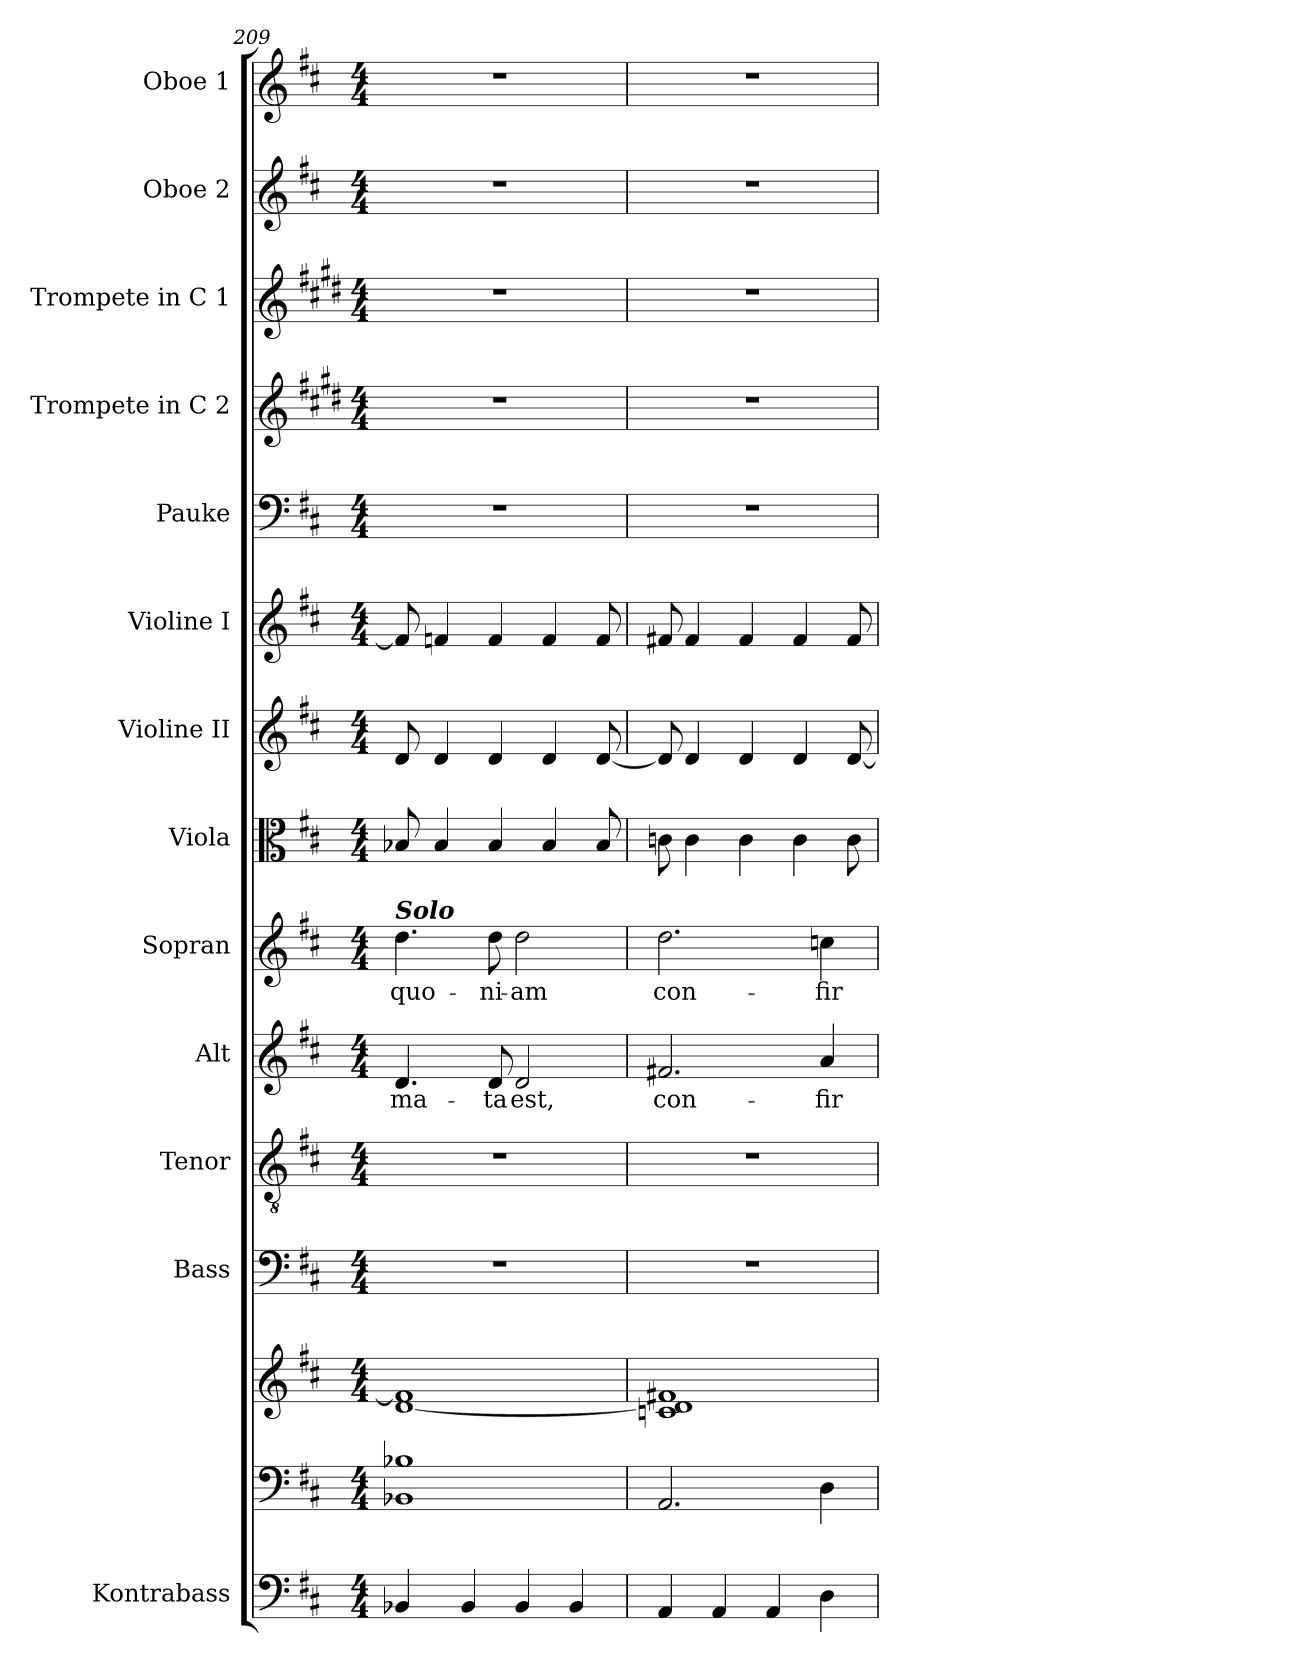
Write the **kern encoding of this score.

**kern	**kern	**kern	**kern	**kern	**kern	**text	**kern	**text	**kern	**kern	**kern	**kern	**kern	**kern	**kern	**kern
*part14	*part13	*part13	*part12	*part11	*part10	*part10	*part9	*part9	*part8	*part7	*part6	*part5	*part4	*part3	*part2	*part1
*staff15	*staff14	*staff13	*staff12	*staff11	*staff10	*staff10	*staff9	*staff9	*staff8	*staff7	*staff6	*staff5	*staff4	*staff3	*staff2	*staff1
*I"Kontrabass	*	*	*I"Bass	*I"Tenor	*I"Alt	*	*I"Sopran	*	*I"Viola	*I"Violine II	*I"Violine I	*I"Pauke	*I"Trompete in C 2	*I"Trompete in C 1	*I"Oboe 2	*I"Oboe 1
*I'Kb.	*	*	*I'B	*I'T	*I'A	*	*I'S	*	*I'Vla.	*I'Vl. II	*I'Vl. I	*I'Pk.	*	*	*I'Ob. 2	*I'Ob. 1
*clefF4	*clefF4	*clefG2	*clefF4	*clefGv2	*clefG2	*	*clefG2	*	*clefC3	*clefG2	*clefG2	*clefF4	*clefG2	*clefG2	*clefG2	*clefG2
*ITrd7c12	*	*	*	*	*	*	*	*	*	*	*	*	*ITrd1c2	*ITrd1c2	*	*
*k[f#c#]	*k[f#c#]	*k[f#c#]	*k[f#c#]	*k[f#c#]	*k[f#c#]	*	*k[f#c#]	*	*k[f#c#]	*k[f#c#]	*k[f#c#]	*k[f#c#]	*k[f#c#]	*k[f#c#]	*k[f#c#]	*k[f#c#]
*D:	*D:	*D:	*D:	*D:	*D:	*	*D:	*	*D:	*D:	*D:	*D:	*D:	*D:	*D:	*D:
*M4/4	*M4/4	*M4/4	*M4/4	*M4/4	*M4/4	*	*M4/4	*	*M4/4	*M4/4	*M4/4	*M4/4	*M4/4	*M4/4	*M4/4	*M4/4
=209	=209	=209	=209	=209	=209	=209	=209	=209	=209	=209	=209	=209	=209	=209	=209	=209
*	*^	*	*	*	*	*	*	*	*	*	*	*	*	*	*	*
!	!	!	!	!	!	!	!	!LO:TX:a:Bi:t=Solo	!	!	!	!	!	!	!	!	!
!	!	!	!	!	!	!	!LO:LY:b	!	!LO:LY:b	!	!	!	!	!	!	!	!
4BBB-X/	1B-X	1BB-X	[1d 1fn]	1r	1r	4.d/	-ma-	4.dd\	quo-	8B-X/	8d/	8fn/]	1r	1r	1r	1r	1r
.	.	.	.	.	.	.	.	.	.	4B-/	4d/	4f/	.	.	.	.	.
4BBB-/	.	.	.	.	.	.	.	.	.	.	.	.	.	.	.	.	.
!	!	!	!	!	!	!	!LO:LY:b	!	!LO:LY:b	!	!	!	!	!	!	!	!
.	.	.	.	.	.	8d/	-ta	8dd\	-ni-	4B-/	4d/	4f/	.	.	.	.	.
!	!	!	!	!	!	!	!LO:LY:b	!	!LO:LY:b	!	!	!	!	!	!	!	!
4BBB-/	.	.	.	.	.	2d/	est,	2dd\	-am	.	.	.	.	.	.	.	.
.	.	.	.	.	.	.	.	.	.	4B-/	4d/	4f/	.	.	.	.	.
4BBB-/	.	.	.	.	.	.	.	.	.	.	.	.	.	.	.	.	.
.	.	.	.	.	.	.	.	.	.	8B-/	[8d/	8f/	.	.	.	.	.
*	*v	*v	*	*	*	*	*	*	*	*	*	*	*	*	*	*	*
=210	=210	=210	=210	=210	=210	=210	=210	=210	=210	=210	=210	=210	=210	=210	=210	=210
!	!	!	!	!	!	!LO:LY:b	!	!LO:LY:b	!	!	!	!	!	!	!	!
4AAA/	2.AA/	1cn 1d] 1f#X	1r	1r	2.f#X/	con-	2.dd\	con-	8cn\	8d/]	8f#X/	1r	1r	1r	1r	1r
.	.	.	.	.	.	.	.	.	4c\	4d/	4f#/	.	.	.	.	.
4AAA/	.	.	.	.	.	.	.	.	.	.	.	.	.	.	.	.
.	.	.	.	.	.	.	.	.	4c\	4d/	4f#/	.	.	.	.	.
4AAA/	.	.	.	.	.	.	.	.	.	.	.	.	.	.	.	.
.	.	.	.	.	.	.	.	.	4c\	4d/	4f#/	.	.	.	.	.
!	!	!	!	!	!	!LO:LY:b	!	!LO:LY:b	!	!	!	!	!	!	!	!
4DD\	4D\	.	.	.	4a/	-fir-	4ccn\	-fir-	.	.	.	.	.	.	.	.
.	.	.	.	.	.	.	.	.	8c\	[8d/	8f#/	.	.	.	.	.
=	=	=	=	=	=	=	=	=	=	=	=	=	=	=	=	=
*-	*-	*-	*-	*-	*-	*-	*-	*-	*-	*-	*-	*-	*-	*-	*-	*-
